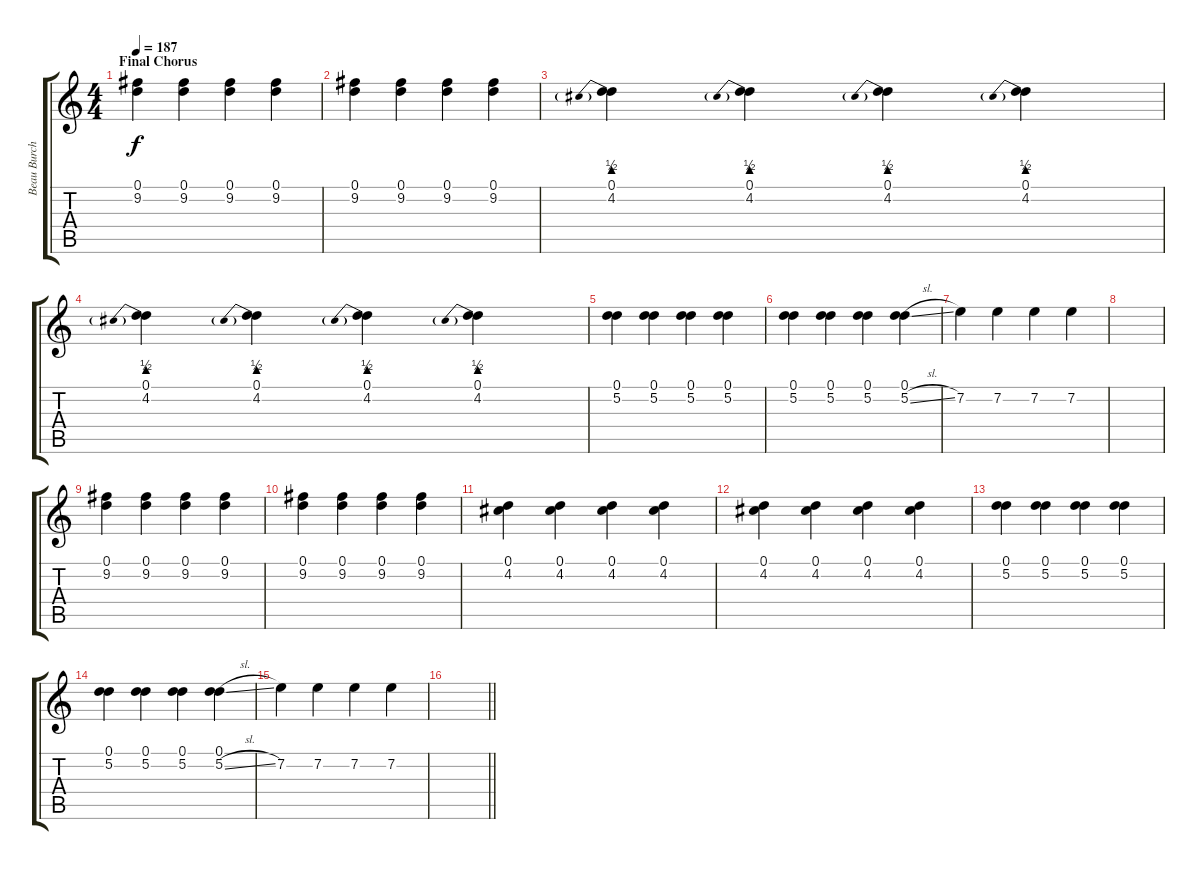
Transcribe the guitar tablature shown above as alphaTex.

\track ("Beau Burchell" "Beau Burch") {instrument overdrivenguitar}
\staff {score tabs}
\tuning (D4 A3 F3 C3 G2 D2) {hide}
\ts (4 4)
\section ("" "Final Chorus")
\tempo 187
\clef g2
\ks c
(0.1 9.2).4{dy f} (0.1 9.2).4 (0.1 9.2).4 (0.1 9.2).4 |
(0.1 9.2).4 (0.1 9.2).4 (0.1 9.2).4 (0.1 9.2).4 |
(0.1 4.2{be (prebend 0 2 60 2)}).4 (0.1 4.2{be (prebend 0 2 60 2)}).4 (0.1 4.2{be (prebend 0 2 60 2)}).4 (0.1 4.2{be (prebend 0 2 60 2)}).4 |
(0.1 4.2{be (prebend 0 2 60 2)}).4 (0.1 4.2{be (prebend 0 2 60 2)}).4 (0.1 4.2{be (prebend 0 2 60 2)}).4 (0.1 4.2{be (prebend 0 2 60 2)}).4 |
(0.1 5.2).4 (0.1 5.2).4 (0.1 5.2).4 (0.1 5.2).4 |
(0.1 5.2).4 (0.1 5.2).4 (0.1 5.2).4 (0.1 5.2{sl}).4 |
7.2.4 7.2.4 7.2.4 7.2.4 |
|
(0.1 9.2).4 (0.1 9.2).4 (0.1 9.2).4 (0.1 9.2).4 |
(0.1 9.2).4 (0.1 9.2).4 (0.1 9.2).4 (0.1 9.2).4 |
(0.1 4.2).4 (0.1 4.2).4 (0.1 4.2).4 (0.1 4.2).4 |
(0.1 4.2).4 (0.1 4.2).4 (0.1 4.2).4 (0.1 4.2).4 |
(0.1 5.2).4 (0.1 5.2).4 (0.1 5.2).4 (0.1 5.2).4 |
(0.1 5.2).4 (0.1 5.2).4 (0.1 5.2).4 (0.1 5.2{sl}).4 |
7.2.4 7.2.4 7.2.4 7.2.4 |
\barLineRight lightlight
